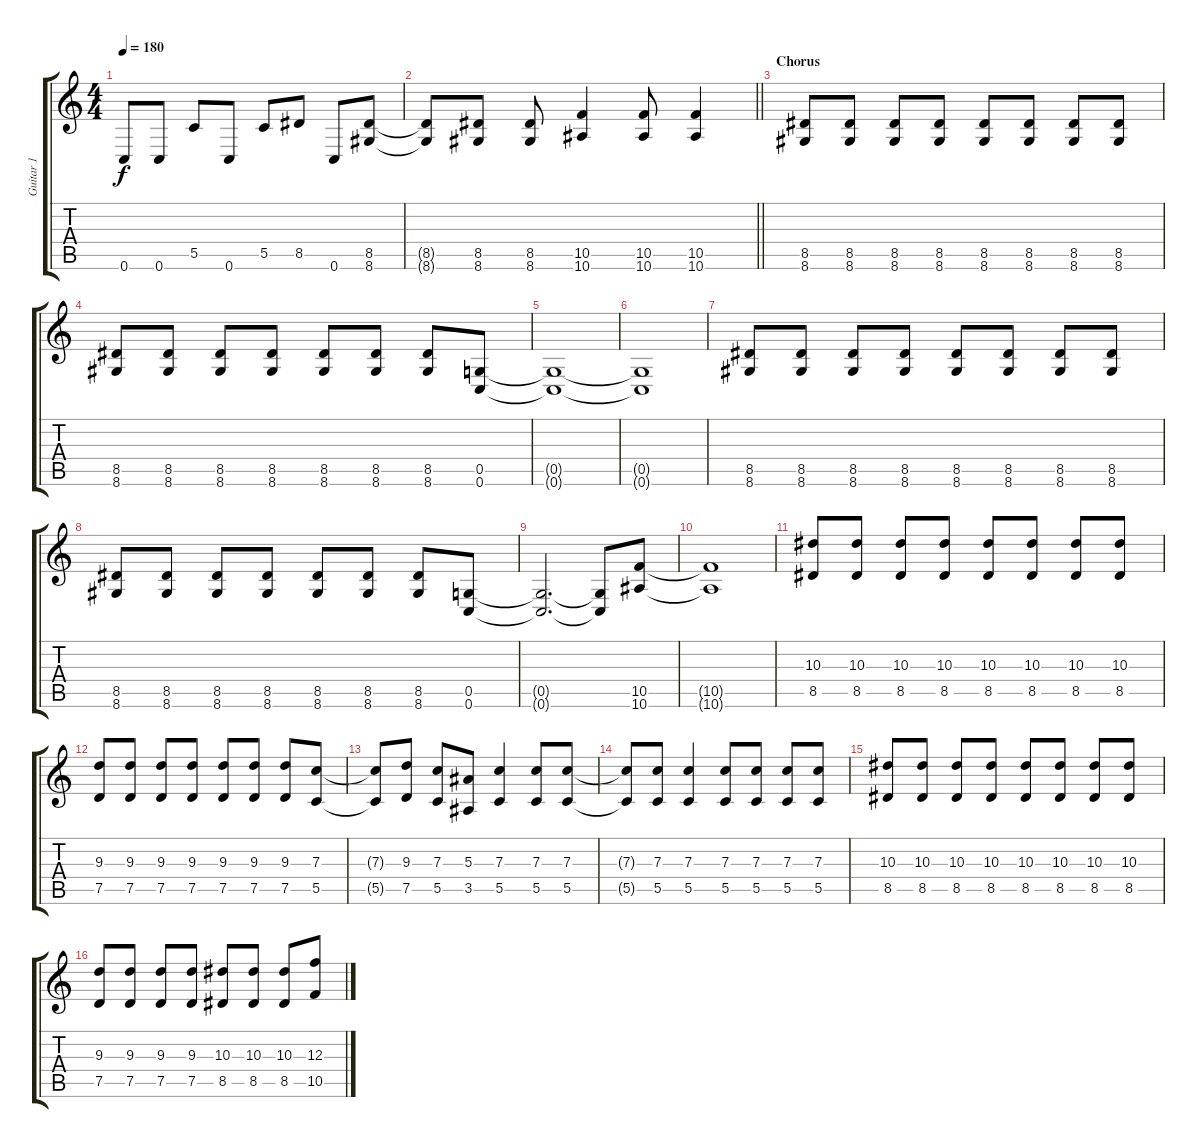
\track ("Guitar 1" "Guitar 1") {instrument distortionguitar}
\staff {score tabs}
\tuning (D4 A3 F3 C3 G2 C2) {hide}
\ts (4 4)
\tempo 180
\clef g2
\ks c
0.6.8{dy f} 0.6.8 5.5.8 0.6.8 5.5.8 8.5.8 0.6.8 (8.5 8.6).8 |
\barLineRight lightlight
(8.5{t} 8.6{t}).8 (8.5 8.6).8 (8.5 8.6).8 (10.5 10.6).4 (10.5 10.6).8 (10.5 10.6).4 |
\section ("" "Chorus")
(8.5 8.6).8{volume 16} (8.5 8.6).8 (8.5 8.6).8 (8.5 8.6).8 (8.5 8.6).8 (8.5 8.6).8 (8.5 8.6).8 (8.5 8.6).8 |
(8.5 8.6).8 (8.5 8.6).8 (8.5 8.6).8 (8.5 8.6).8 (8.5 8.6).8 (8.5 8.6).8 (8.5 8.6).8 (0.5 0.6).8 |
(0.5{t} 0.6{t}).1 |
(0.5{t} 0.6{t}).1 |
(8.5 8.6).8 (8.5 8.6).8 (8.5 8.6).8 (8.5 8.6).8 (8.5 8.6).8 (8.5 8.6).8 (8.5 8.6).8 (8.5 8.6).8 |
(8.5 8.6).8 (8.5 8.6).8 (8.5 8.6).8 (8.5 8.6).8 (8.5 8.6).8 (8.5 8.6).8 (8.5 8.6).8 (0.5 0.6).8 |
(0.5{t} 0.6{t}).2{d} (0.5{t} 0.6{t}).8 (10.5 10.6).8 |
(10.5{t} 10.6{t}).1 |
(10.3 8.5).8 (10.3 8.5).8 (10.3 8.5).8 (10.3 8.5).8 (10.3 8.5).8 (10.3 8.5).8 (10.3 8.5).8 (10.3 8.5).8 |
(9.3 7.5).8 (9.3 7.5).8 (9.3 7.5).8 (9.3 7.5).8 (9.3 7.5).8 (9.3 7.5).8 (9.3 7.5).8 (7.3 5.5).8 |
(7.3{t} 5.5{t}).8 (9.3 7.5).8 (7.3 5.5).8 (5.3 3.5).8 (7.3 5.5).4 (7.3 5.5).8 (7.3 5.5).8 |
(7.3{t} 5.5{t}).8 (7.3 5.5).8 (7.3 5.5).4 (7.3 5.5).8 (7.3 5.5).8 (7.3 5.5).8 (7.3 5.5).8 |
(10.3 8.5).8 (10.3 8.5).8 (10.3 8.5).8 (10.3 8.5).8 (10.3 8.5).8 (10.3 8.5).8 (10.3 8.5).8 (10.3 8.5).8 |
(9.3 7.5).8 (9.3 7.5).8 (9.3 7.5).8 (9.3 7.5).8 (10.3 8.5).8 (10.3 8.5).8 (10.3 8.5).8 (12.3 10.5).8
